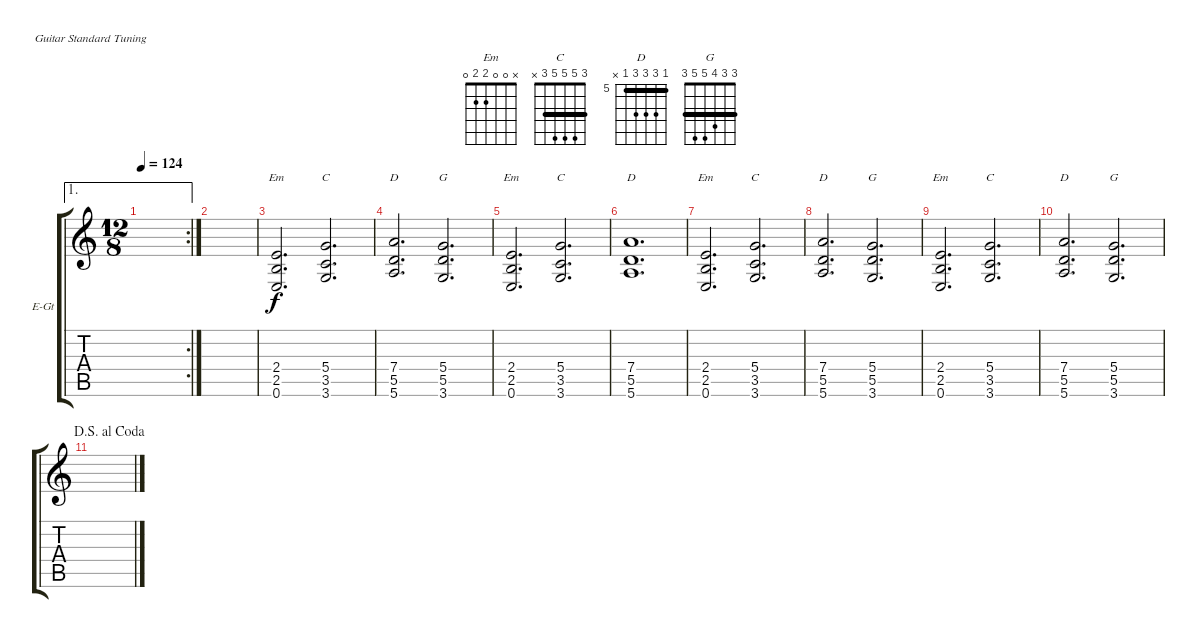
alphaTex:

\defaultSystemsLayout 4
\bracketExtendMode groupsimilarinstruments
\firstSystemTrackNameOrientation horizontal
\otherSystemsTrackNameOrientation horizontal
\track ("Electric Guitar" "E-Gt") {instrument distortionguitar}
\staff {score tabs}
\tuning (E4 B3 G3 D3 A2 E2)
\chord ("Em" x 0 0 2 2 0)
\chord ("C" 3 5 5 5 3 x) {barre 3}
\chord ("D" 5 7 7 7 5 x) {firstfret 5 barre 5}
\chord ("G" 3 3 4 5 5 3) {barre (3 3)}
\ae 1
\rc 2
\ts (12 8)
\tempo 124
\clef g2
\ks c
|
|
(0.6 2.5 2.4).2{d ch "Em"} (3.5 5.4 3.6).2{d ch "C"} |
(5.5 7.4 5.6).2{d ch "D"} (3.6 5.5 5.4).2{d ch "G"} |
(0.6 2.5 2.4).2{d ch "Em"} (3.5 5.4 3.6).2{d ch "C"} |
(5.5 7.4 5.6).1{d ch "D"} |
(0.6 2.5 2.4).2{d ch "Em"} (3.5 5.4 3.6).2{d ch "C"} |
(5.5 7.4 5.6).2{d ch "D"} (3.6 5.5 5.4).2{d ch "G"} |
(0.6 2.5 2.4).2{d ch "Em"} (3.5 5.4 3.6).2{d ch "C"} |
(5.5 7.4 5.6).2{d ch "D"} (3.6 5.5 5.4).2{d ch "G"} |
\jump dalsegnoalcoda
